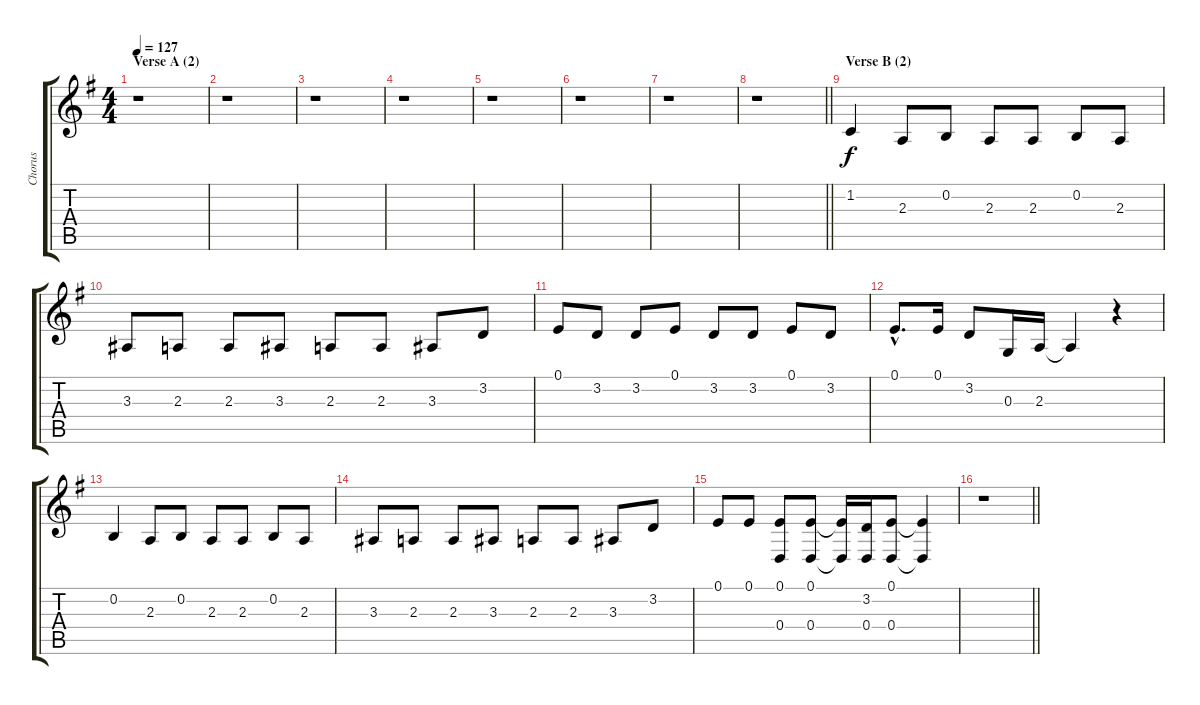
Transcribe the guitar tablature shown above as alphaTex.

\track ("Chorus" "Chorus") {instrument sopranosax}
\staff {score tabs}
\tuning (E4 B3 G3 D3 A2 E2) {hide}
\ts (4 4)
\section ("" "Verse A (2)")
\tempo 127
\clef g2
\ks eminor
r.1{dy f} |
r.1 |
r.1 |
r.1 |
r.1 |
r.1 |
r.1 |
\barLineRight lightlight
r.1 |
\section ("" "Verse B (2)")
1.2.4 2.3.8 0.2.8 2.3.8 2.3.8 0.2.8 2.3.8 |
3.3.8 2.3.8 2.3.8 3.3.8 2.3.8 2.3.8 3.3.8 3.2.8 |
0.1.8 3.2.8 3.2.8 0.1.8 3.2.8 3.2.8 0.1.8 3.2.8 |
0.1{hac}.8{d} 0.1.16 3.2.8 0.3.16 2.3.16 2.3{t}.4 r.4 |
0.2.4 2.3.8 0.2.8 2.3.8 2.3.8 0.2.8 2.3.8 |
3.3.8 2.3.8 2.3.8 3.3.8 2.3.8 2.3.8 3.3.8 3.2.8 |
0.1.8 0.1.8 (0.1 0.4).8 (0.1 0.4).8 (0.1{t} 0.4{t}).16 (3.2 0.4).16 (0.1 0.4).8 (0.1{t} 0.4{t}).4 |
\barLineRight lightlight
r.1
